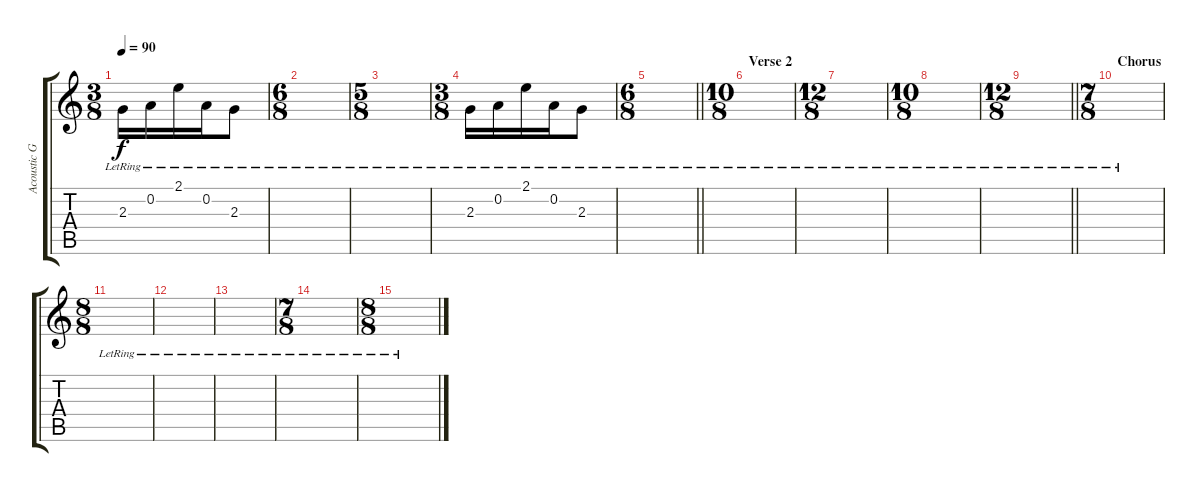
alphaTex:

\track ("Acoustic Guitar Rythm" "Acoustic G") {instrument acousticguitarsteel}
\staff {score tabs}
\tuning (D4 A3 F3 C3 G2 D2) {hide}
\ts (3 8)
\tempo 90
\clef g2
\ks c
2.3{lr}.16{dy f} 0.2{lr}.16 2.1{lr}.16 0.2{lr}.16 2.3{lr}.8 |
\ts (6 8)
|
\ts (5 8)
|
\ts (3 8)
2.3{lr}.16 0.2{lr}.16 2.1{lr}.16 0.2{lr}.16 2.3{lr}.8 |
\ts (6 8)
\barLineRight lightlight
|
\ts (10 8)
\section ("" "Verse 2")
|
\ts (12 8)
|
\ts (10 8)
|
\ts (12 8)
\barLineRight lightlight
|
\ts (7 8)
\section ("" "Chorus")
|
\ts (8 8)
|
|
|
\ts (7 8)
|
\ts (8 8)
